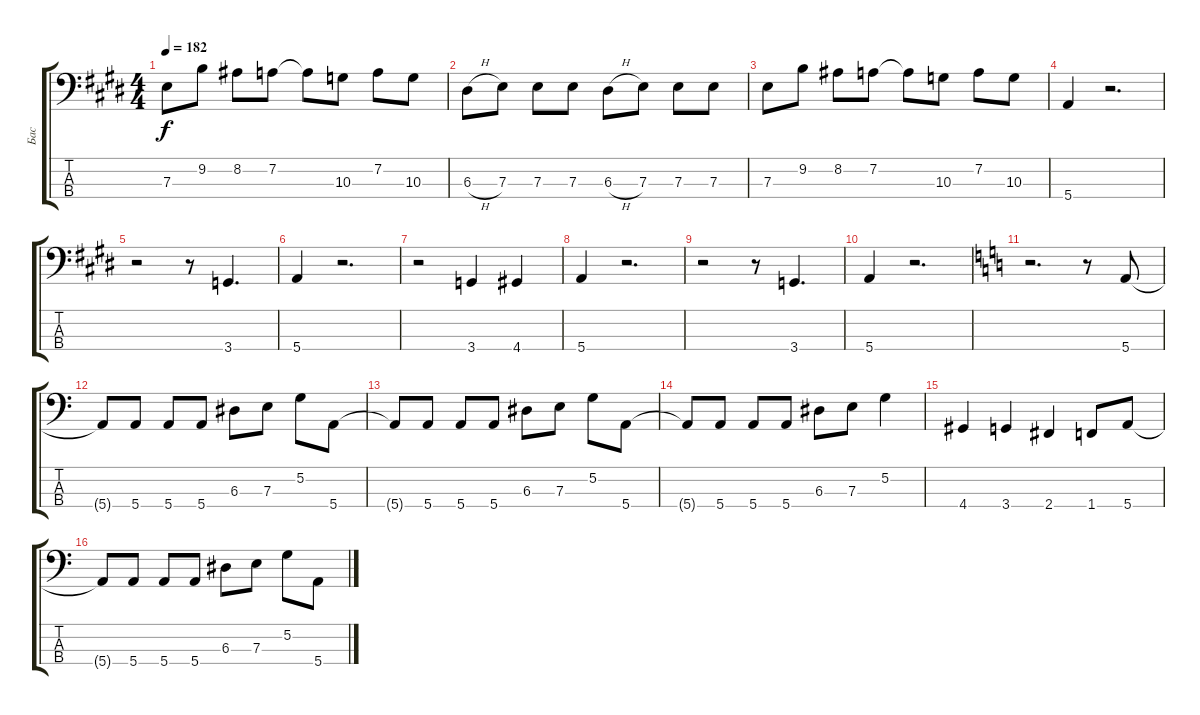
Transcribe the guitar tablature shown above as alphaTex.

\track ("Бас" "Бас") {instrument electricbassfinger}
\staff {score tabs}
\tuning (G2 D2 A1 E1) {hide}
\ts (4 4)
\tempo 182
\clef f4
\ks e
7.3.8{dy f} 9.2.8 8.2.8 7.2.8 7.2{t}.8 10.3.8 7.2.8 10.3.8 |
6.3{h}.8 7.3.8 7.3.8 7.3.8 6.3{h}.8 7.3.8 7.3.8 7.3.8 |
7.3.8 9.2.8 8.2.8 7.2.8 7.2{t}.8 10.3.8 7.2.8 10.3.8 |
5.4.4 r.2{d} |
r.2 r.8 3.4.4{d} |
5.4.4 r.2{d} |
r.2 3.4.4 4.4.4 |
5.4.4 r.2{d} |
r.2 r.8 3.4.4{d} |
5.4.4 r.2{d} |
\ks c
r.2{d} r.8 5.4.8 |
5.4{t}.8 5.4.8 5.4.8 5.4.8 6.3.8 7.3.8 5.2.8 5.4.8 |
5.4{t}.8 5.4.8 5.4.8 5.4.8 6.3.8 7.3.8 5.2.8 5.4.8 |
5.4{t}.8 5.4.8 5.4.8 5.4.8 6.3.8 7.3.8 5.2.4 |
4.4.4 3.4.4 2.4.4 1.4.8 5.4.8 |
5.4{t}.8 5.4.8 5.4.8 5.4.8 6.3.8 7.3.8 5.2.8 5.4.8
